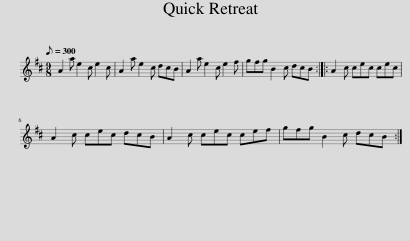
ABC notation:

X:1
L:1/8
Q:1/8=300
M:9/8
I:linebreak $
K:none
V:1 treble transpose="8 "
V:1
[K:D] A2 a e2 c e2 c | A2 a e2 c dcB | A2 a e2 c e2 f | gfg B2 c dcB :: A2 c cec cec |$ %5
 A2 c cec dcB | A2 c cec cef | gfg B2 c dcB :| %8
